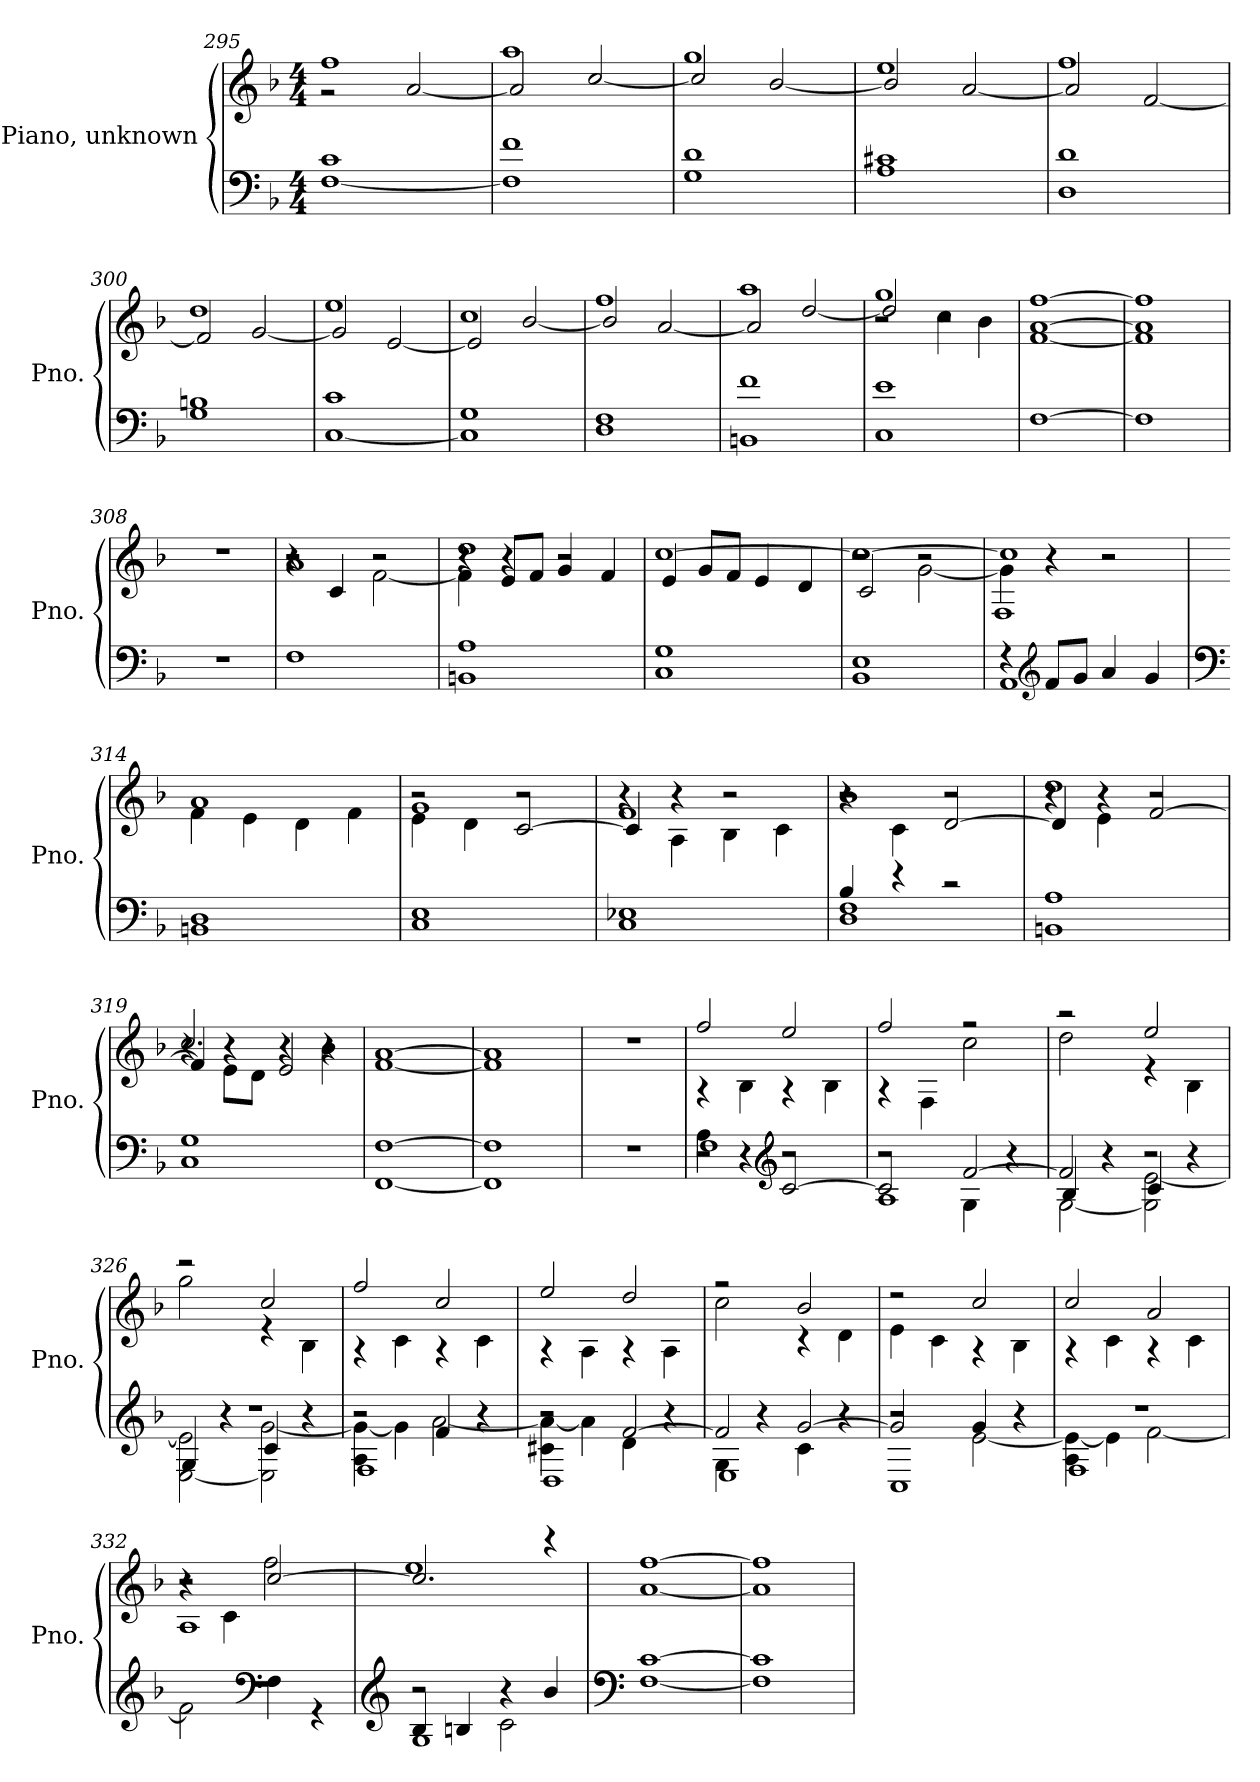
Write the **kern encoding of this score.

**kern	**kern
*part1	*part1
*staff2	*staff1
*I"Piano, unknown	*
*I'Pno.	*
*clefF4	*clefG2
*k[b-]	*k[b-]
*M4/4	*M4/4
=295	=295
*^	*^
1c	[1F	1ff	2r
.	.	.	[2a/
=296	=296	=296	=296
1f	1F]	1aa	2a/]
.	.	.	[2cc/
*v	*v	*	*
=297	=297	=297
1G 1d	1gg	2cc/]
.	.	[2b-/
=298	=298	=298
1A 1c#X	1ee	2b-/]
.	.	[2a/
=299	=299	=299
1D 1d	1ff	2a/]
.	.	[2f/
=300	=300	=300
1G 1Bn	1dd	2f/]
.	.	[2g/
=301	=301	=301
*^	*	*
1c	[1C	1ee	2g/]
.	.	.	[2e/
=302	=302	=302	=302
1G	1C]	1cc	2e/]
.	.	.	[2b-/
*v	*v	*	*
!!LO:LB:g=z	!!
=303	=303	=303
1D 1F	1ff	2b-/]
.	.	[2a/
=304	=304	=304
1BBn 1f	1aa	2a/]
.	.	[2dd/
=305	=305	=305
*	*	*^
1C 1e	1gg	2r	2dd/]
.	.	4cc\	2r
.	.	4b-\	.
*	*v	*v	*v
=306	=306
[1F	[1f [1a [1ff
=307	=307
1F]	1f] 1a] 1ff]
=308	=308
1r	1r
=309	=309
*	*^
*	*	*^
1F	1a	2r	4r
.	.	.	4c/
.	.	[2f\	2r
=310	=310	=310	=310
1BBn 1A	1dd	4f\]	4r
.	.	4r	8e/L
.	.	.	8f/J
.	.	2r	4g/
.	.	.	4f/
*	*	*v	*v
=311	=311	=311
1C 1G	[1cc	4e/
.	.	8g/L
.	.	8f/J
.	.	4e/
.	.	4d/
=312	=312	=312
*	*	*^
1BB- 1E	1cc_	2r	2c/
.	.	[2g\	2r
!!LO:PB:g=z	!!	!!
=313	=313	=313	=313
*^	*	*	*
4r	1AA	1cc]	4g\]	1F
*clefG2	*	*	*	*
8f/L	.	.	4r	.
8g/J	.	.	.	.
4a/	.	.	2r	.
4g/	.	.	.	.
*v	*v	*	*	*
*	*v	*v	*v
=314	=314
*clefF4	*
*	*^
1BBn 1D	1a	4f\
.	.	4e\
.	.	4d\
.	.	4f\
=315	=315	=315
*	*	*^
1C 1E	1g	4e\	2r
.	.	4d\	.
.	.	2r	[2c/
=316	=316	=316	=316
1C 1E-X	1f	4r	4c/]
.	.	4A\	4r
.	.	4B-\	2r
.	.	4c\	.
=317	=317	=317	=317
*^	*	*	*
4B-/	1D 1F	1b-	4r	2r
4r	.	.	4c\	.
2r	.	.	2r	[2d/
*v	*v	*	*	*
=318	=318	=318	=318
1BBn 1A	1dd	4r	4d/]
.	.	4e\	4r
.	.	2r	[2f/
=319	=319	=319	=319
1C 1G	2.cc/	4r	4f/]
.	.	8e\L	4r
.	.	8d\J	.
.	.	4r	2e/
.	4r	4b-\	.
*	*v	*v	*v
=320	=320
[1FF [1F	[1f [1a
!!LO:LB:g=z
=321	=321
1FF] 1F]	1f] 1a]
=322	=322
1r	1r
=323	=323
*^	*^
*	*^	*	*
2r	4A\	1F	2ff/	4r
.	4r	.	.	4B-\
*clefG2	*	*	*	*
[2c/	2r	.	2ee/	4r
.	.	.	.	4B-\
=324	=324	=324	=324	=324
2c/]	2r	1A	2ff/	4r
.	.	.	.	4F\
[2f/	4G\	.	2r	2cc\
.	4r	.	.	.
=325	=325	=325	=325	=325
2f/]	[2G\	4B-/	2r	2dd\
.	.	4r	.	.
2r	2G\] [2e\	4c/	2ee/	4r
.	.	4r	.	4B-\
=326	=326	=326	=326	=326
1r	[2E\ 2e\]	4G/	2r	2gg\
.	.	4r	.	.
.	2E\] [2g\	4c/	2cc/	4r
.	.	4r	.	4B-\
=327	=327	=327	=327	=327
2r	4A\ 4g\_	1F	2ff/	4r
.	4g\]	.	.	4c\
4f/	[2a\	.	2cc/	4r
4r	.	.	.	4c\
=328	=328	=328	=328	=328
2r	4c#X\ 4a\_	1D	2ee/	4r
.	4a\]	.	.	4A\
[2f/	4d\	.	2dd/	4r
.	4r	.	.	4A\
!!LO:LB:g=z	!!
=329	=329	=329	=329	=329
2f/]	4G\	1E	2r	2cc\
.	4r	.	.	.
[2g/	4c\	.	2b-/	4r
.	4r	.	.	4d\
=330	=330	=330	=330	=330
2g/]	2r	1C	2r	4e\
.	.	.	.	4c\
4g/	[2e\	.	2cc/	4r
4r	.	.	.	4B-\
=331	=331	=331	=331	=331
1r	4A\ 4e\_	1F	2cc/	4r
.	4e\]	.	.	4c\
.	[2f\	.	2a/	4r
.	.	.	.	4c\
*	*v	*v	*	*
=332	=332	=332	=332
*	*	*	*^
1r	2f\]	2r	4r	1A
.	.	.	4c\	.
*clefF4	*	*	*	*
.	4F\	[2cc/	2ff\	.
.	4r	.	.	.
*v	*v	*	*	*
*	*v	*v	*v
=333	=333
*clefG2	*
*^	*^
*	*^	*	*
4B-/	2r	1G	2.cc/]	1ee
4Bn/	.	.	.	.
4r	2c\	.	.	.
4b-/	.	.	4r	.
*v	*v	*v	*	*
*	*v	*v
=334	=334
*clefF4	*
[1F [1c	[1a [1ff
=335	=335
1F] 1c]	1a] 1ff]
=	=
*-	*-
